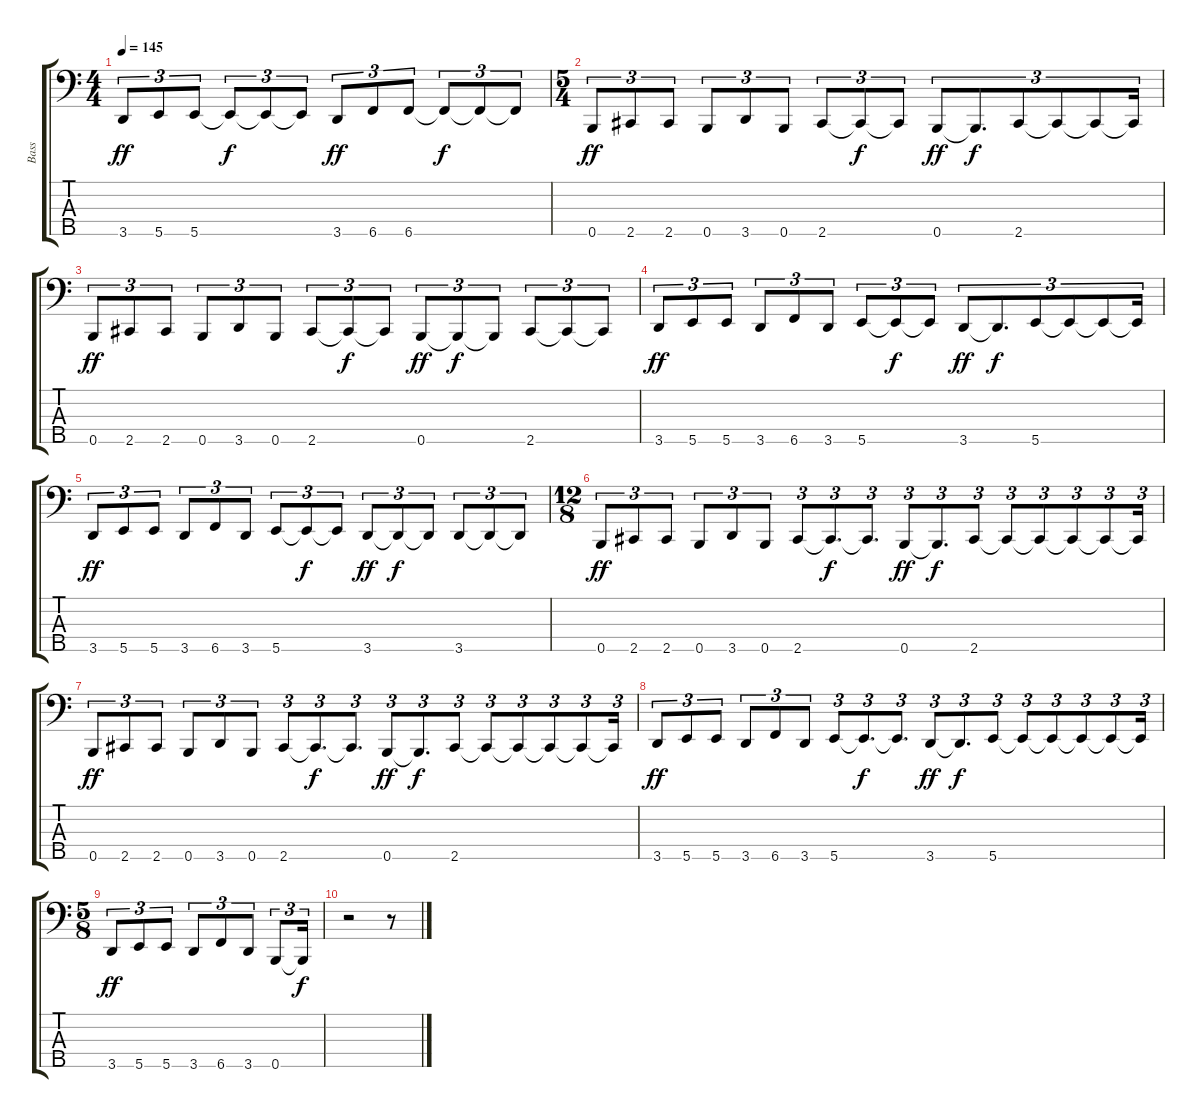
\track ("Bass" "Bass") {instrument electricbasspick}
\staff {score tabs}
\tuning (G2 D2 A1 E1 B0) {hide}
\ts (4 4)
\tempo 145
\clef f4
\ks c
3.5.8{tu (3 2) dy ff} 5.5.8{tu (3 2)} 5.5.8{tu (3 2)} 5.5{t}.8{tu (3 2) dy f} 5.5{t}.8{tu (3 2)} 5.5{t}.8{tu (3 2)} 3.5.8{tu (3 2) dy ff} 6.5.8{tu (3 2)} 6.5.8{tu (3 2)} 6.5{t}.8{tu (3 2) dy f} 6.5{t}.8{tu (3 2)} 6.5{t}.8{tu (3 2)} |
\ts (5 4)
0.5.8{tu (3 2) dy ff} 2.5.8{tu (3 2)} 2.5.8{tu (3 2)} 0.5.8{tu (3 2)} 3.5.8{tu (3 2)} 0.5.8{tu (3 2)} 2.5.8{tu (3 2)} 2.5{t}.8{tu (3 2) dy f} 2.5{t}.8{tu (3 2)} 0.5.8{tu (3 2) dy ff} 0.5{t}.8{d tu (3 2) dy f} 2.5.8{tu (3 2)} 2.5{t}.8{tu (3 2)} 2.5{t}.8{tu (3 2)} 2.5{t}.16{tu (3 2)} |
0.5.8{tu (3 2) dy ff} 2.5.8{tu (3 2)} 2.5.8{tu (3 2)} 0.5.8{tu (3 2)} 3.5.8{tu (3 2)} 0.5.8{tu (3 2)} 2.5.8{tu (3 2)} 2.5{t}.8{tu (3 2) dy f} 2.5{t}.8{tu (3 2)} 0.5.8{tu (3 2) dy ff} 0.5{t}.8{tu (3 2) dy f} 0.5{t}.8{tu (3 2)} 2.5.8{tu (3 2)} 2.5{t}.8{tu (3 2)} 2.5{t}.8{tu (3 2)} |
3.5.8{tu (3 2) dy ff} 5.5.8{tu (3 2)} 5.5.8{tu (3 2)} 3.5.8{tu (3 2)} 6.5.8{tu (3 2)} 3.5.8{tu (3 2)} 5.5.8{tu (3 2)} 5.5{t}.8{tu (3 2) dy f} 5.5{t}.8{tu (3 2)} 3.5.8{tu (3 2) dy ff} 3.5{t}.8{d tu (3 2) dy f} 5.5.8{tu (3 2)} 5.5{t}.8{tu (3 2)} 5.5{t}.8{tu (3 2)} 5.5{t}.16{tu (3 2)} |
3.5.8{tu (3 2) dy ff} 5.5.8{tu (3 2)} 5.5.8{tu (3 2)} 3.5.8{tu (3 2)} 6.5.8{tu (3 2)} 3.5.8{tu (3 2)} 5.5.8{tu (3 2)} 5.5{t}.8{tu (3 2) dy f} 5.5{t}.8{tu (3 2)} 3.5.8{tu (3 2) dy ff} 3.5{t}.8{tu (3 2) dy f} 3.5{t}.8{tu (3 2)} 3.5.8{tu (3 2)} 3.5{t}.8{tu (3 2)} 3.5{t}.8{tu (3 2)} |
\ts (12 8)
0.5.8{tu (3 2) dy ff} 2.5.8{tu (3 2)} 2.5.8{tu (3 2)} 0.5.8{tu (3 2)} 3.5.8{tu (3 2)} 0.5.8{tu (3 2)} 2.5.8{tu (3 2)} 2.5{t}.8{d tu (3 2) dy f} 2.5{t}.8{d tu (3 2)} 0.5.8{tu (3 2) dy ff} 0.5{t}.8{d tu (3 2) dy f} 2.5.8{tu (3 2)} 2.5{t}.8{tu (3 2)} 2.5{t}.8{tu (3 2)} 2.5{t}.8{tu (3 2)} 2.5{t}.8{tu (3 2)} 2.5{t}.16{tu (3 2)} |
0.5.8{tu (3 2) dy ff} 2.5.8{tu (3 2)} 2.5.8{tu (3 2)} 0.5.8{tu (3 2)} 3.5.8{tu (3 2)} 0.5.8{tu (3 2)} 2.5.8{tu (3 2)} 2.5{t}.8{d tu (3 2) dy f} 2.5{t}.8{d tu (3 2)} 0.5.8{tu (3 2) dy ff} 0.5{t}.8{d tu (3 2) dy f} 2.5.8{tu (3 2)} 2.5{t}.8{tu (3 2)} 2.5{t}.8{tu (3 2)} 2.5{t}.8{tu (3 2)} 2.5{t}.8{tu (3 2)} 2.5{t}.16{tu (3 2)} |
3.5.8{tu (3 2) dy ff} 5.5.8{tu (3 2)} 5.5.8{tu (3 2)} 3.5.8{tu (3 2)} 6.5.8{tu (3 2)} 3.5.8{tu (3 2)} 5.5.8{tu (3 2)} 5.5{t}.8{d tu (3 2) dy f} 5.5{t}.8{d tu (3 2)} 3.5.8{tu (3 2) dy ff} 3.5{t}.8{d tu (3 2) dy f} 5.5.8{tu (3 2)} 5.5{t}.8{tu (3 2)} 5.5{t}.8{tu (3 2)} 5.5{t}.8{tu (3 2)} 5.5{t}.8{tu (3 2)} 5.5{t}.16{tu (3 2)} |
\ts (5 8)
3.5.8{tu (3 2) dy ff} 5.5.8{tu (3 2)} 5.5.8{tu (3 2)} 3.5.8{tu (3 2)} 6.5.8{tu (3 2)} 3.5.8{tu (3 2)} 0.5.8{tu (3 2)} 0.5{t}.16{tu (3 2) dy f} |
r.2 r.8
